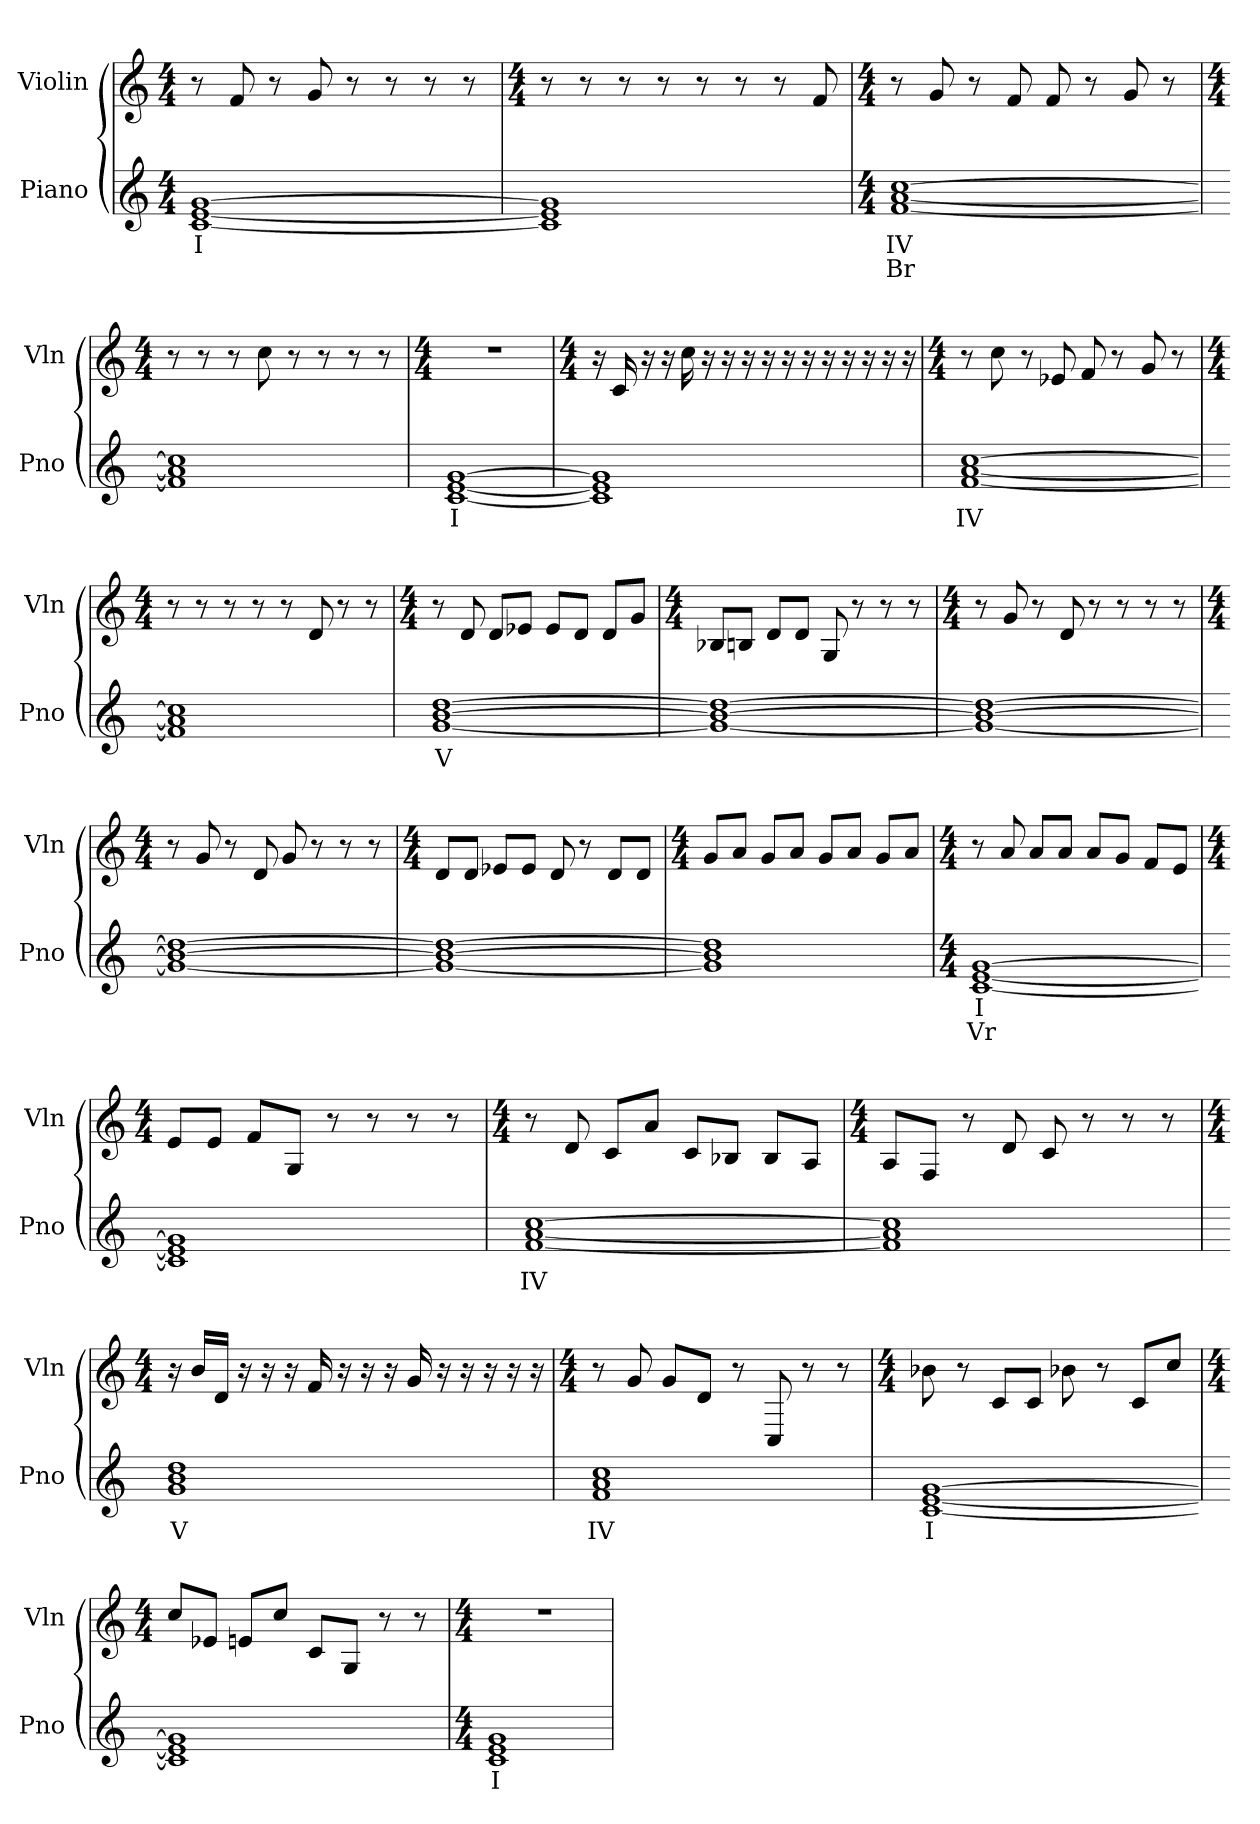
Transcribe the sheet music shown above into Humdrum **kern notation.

**kern	**text	**text	**kern
*part2	*part2	*part2	*part1
*staff2	*staff2	*staff2	*staff1
*I"Piano	*	*	*I"Violin
*I'Pno	*	*	*I'Vln
*k[]	*	*	*
*C:	*	*	*
*M4/4	*	*	*M4/4
=	=	=	=
[1c [1e [1g	I	.	8r
.	.	.	8f
.	.	.	8r
.	.	.	8g
.	.	.	8r
.	.	.	8r
.	.	.	8r
.	.	.	8r
=	=	=	=
*k[]	*	*	*
*C:	*	*	*
*	*	*	*M4/4
1c] 1e] 1g]	.	.	8r
.	.	.	8r
.	.	.	8r
.	.	.	8r
.	.	.	8r
.	.	.	8r
.	.	.	8r
.	.	.	8f
=	=	=	=
*k[]	*	*	*
*C:	*	*	*
*M4/4	*	*	*M4/4
[1f [1a [1cc	IV	Br	8r
.	.	.	8g
.	.	.	8r
.	.	.	8f
.	.	.	8f
.	.	.	8r
.	.	.	8g
.	.	.	8r
=	=	=	=
*k[]	*	*	*
*C:	*	*	*
*	*	*	*M4/4
1f] 1a] 1cc]	.	.	8r
.	.	.	8r
.	.	.	8r
.	.	.	8cc
.	.	.	8r
.	.	.	8r
.	.	.	8r
.	.	.	8r
=	=	=	=
*k[]	*	*	*
*C:	*	*	*
*	*	*	*M4/4
[1c [1e [1g	I	.	1r
=	=	=	=
*k[]	*	*	*
*C:	*	*	*
*	*	*	*M4/4
1c] 1e] 1g]	.	.	16r
.	.	.	16c
.	.	.	16r
.	.	.	16r
.	.	.	16cc
.	.	.	16r
.	.	.	16r
.	.	.	16r
.	.	.	16r
.	.	.	16r
.	.	.	16r
.	.	.	16r
.	.	.	16r
.	.	.	16r
.	.	.	16r
.	.	.	16r
=	=	=	=
*k[]	*	*	*
*C:	*	*	*
*	*	*	*M4/4
[1f [1a [1cc	IV	.	8r
.	.	.	8cc
.	.	.	8r
.	.	.	8e-X
.	.	.	8f
.	.	.	8r
.	.	.	8g
.	.	.	8r
=	=	=	=
*k[]	*	*	*
*C:	*	*	*
*	*	*	*M4/4
1f] 1a] 1cc]	.	.	8r
.	.	.	8r
.	.	.	8r
.	.	.	8r
.	.	.	8r
.	.	.	8d
.	.	.	8r
.	.	.	8r
=	=	=	=
*k[]	*	*	*
*C:	*	*	*
*	*	*	*M4/4
[1g [1b [1dd	V	.	8r
.	.	.	8d
.	.	.	8dL
.	.	.	8e-XJ
.	.	.	8e-L
.	.	.	8dJ
.	.	.	8dL
.	.	.	8gJ
=	=	=	=
*k[]	*	*	*
*C:	*	*	*
*	*	*	*M4/4
1g_ 1b_ 1dd_	.	.	8B-XL
.	.	.	8BnJ
.	.	.	8dL
.	.	.	8dJ
.	.	.	8G
.	.	.	8r
.	.	.	8r
.	.	.	8r
=	=	=	=
*k[]	*	*	*
*C:	*	*	*
*	*	*	*M4/4
1g_ 1b_ 1dd_	.	.	8r
.	.	.	8g
.	.	.	8r
.	.	.	8d
.	.	.	8r
.	.	.	8r
.	.	.	8r
.	.	.	8r
=	=	=	=
*k[]	*	*	*
*C:	*	*	*
*	*	*	*M4/4
1g_ 1b_ 1dd_	.	.	8r
.	.	.	8g
.	.	.	8r
.	.	.	8d
.	.	.	8g
.	.	.	8r
.	.	.	8r
.	.	.	8r
=	=	=	=
*k[]	*	*	*
*C:	*	*	*
*	*	*	*M4/4
1g_ 1b_ 1dd_	.	.	8dL
.	.	.	8dJ
.	.	.	8e-XL
.	.	.	8e-J
.	.	.	8d
.	.	.	8r
.	.	.	8dL
.	.	.	8dJ
=	=	=	=
*k[]	*	*	*
*C:	*	*	*
*	*	*	*M4/4
1g] 1b] 1dd]	.	.	8gL
.	.	.	8aJ
.	.	.	8gL
.	.	.	8aJ
.	.	.	8gL
.	.	.	8aJ
.	.	.	8gL
.	.	.	8aJ
=	=	=	=
*k[]	*	*	*
*C:	*	*	*
*M4/4	*	*	*M4/4
[1c [1e [1g	I	Vr	8r
.	.	.	8a
.	.	.	8aL
.	.	.	8aJ
.	.	.	8aL
.	.	.	8gJ
.	.	.	8fL
.	.	.	8eJ
=	=	=	=
*k[]	*	*	*
*C:	*	*	*
*	*	*	*M4/4
1c] 1e] 1g]	.	.	8eL
.	.	.	8eJ
.	.	.	8fL
.	.	.	8GJ
.	.	.	8r
.	.	.	8r
.	.	.	8r
.	.	.	8r
=	=	=	=
*k[]	*	*	*
*C:	*	*	*
*	*	*	*M4/4
[1f [1a [1cc	IV	.	8r
.	.	.	8d
.	.	.	8cL
.	.	.	8aJ
.	.	.	8cL
.	.	.	8B-XJ
.	.	.	8B-L
.	.	.	8AJ
=	=	=	=
*k[]	*	*	*
*C:	*	*	*
*	*	*	*M4/4
1f] 1a] 1cc]	.	.	8AL
.	.	.	8FJ
.	.	.	8r
.	.	.	8d
.	.	.	8c
.	.	.	8r
.	.	.	8r
.	.	.	8r
=	=	=	=
*k[]	*	*	*
*C:	*	*	*
*	*	*	*M4/4
1g 1b 1dd	V	.	16r
.	.	.	16bLL
.	.	.	16dJJ
.	.	.	16r
.	.	.	16r
.	.	.	16r
.	.	.	16f
.	.	.	16r
.	.	.	16r
.	.	.	16r
.	.	.	16g
.	.	.	16r
.	.	.	16r
.	.	.	16r
.	.	.	16r
.	.	.	16r
=	=	=	=
*k[]	*	*	*
*C:	*	*	*
*	*	*	*M4/4
1f 1a 1cc	IV	.	8r
.	.	.	8g
.	.	.	8gL
.	.	.	8dJ
.	.	.	8r
.	.	.	8C
.	.	.	8r
.	.	.	8r
=	=	=	=
*k[]	*	*	*
*C:	*	*	*
*	*	*	*M4/4
[1c [1e [1g	I	.	8b-X
.	.	.	8r
.	.	.	8cL
.	.	.	8cJ
.	.	.	8b-X
.	.	.	8r
.	.	.	8cL
.	.	.	8ccJ
=	=	=	=
*k[]	*	*	*
*C:	*	*	*
*	*	*	*M4/4
1c] 1e] 1g]	.	.	8ccL
.	.	.	8e-XJ
.	.	.	8enL
.	.	.	8ccJ
.	.	.	8cL
.	.	.	8GJ
.	.	.	8r
.	.	.	8r
=	=	=	=
*k[]	*	*	*
*C:	*	*	*
*M4/4	*	*	*M4/4
1c 1e 1g	I	.	1r
=	=	=	=
*-	*-	*-	*-
